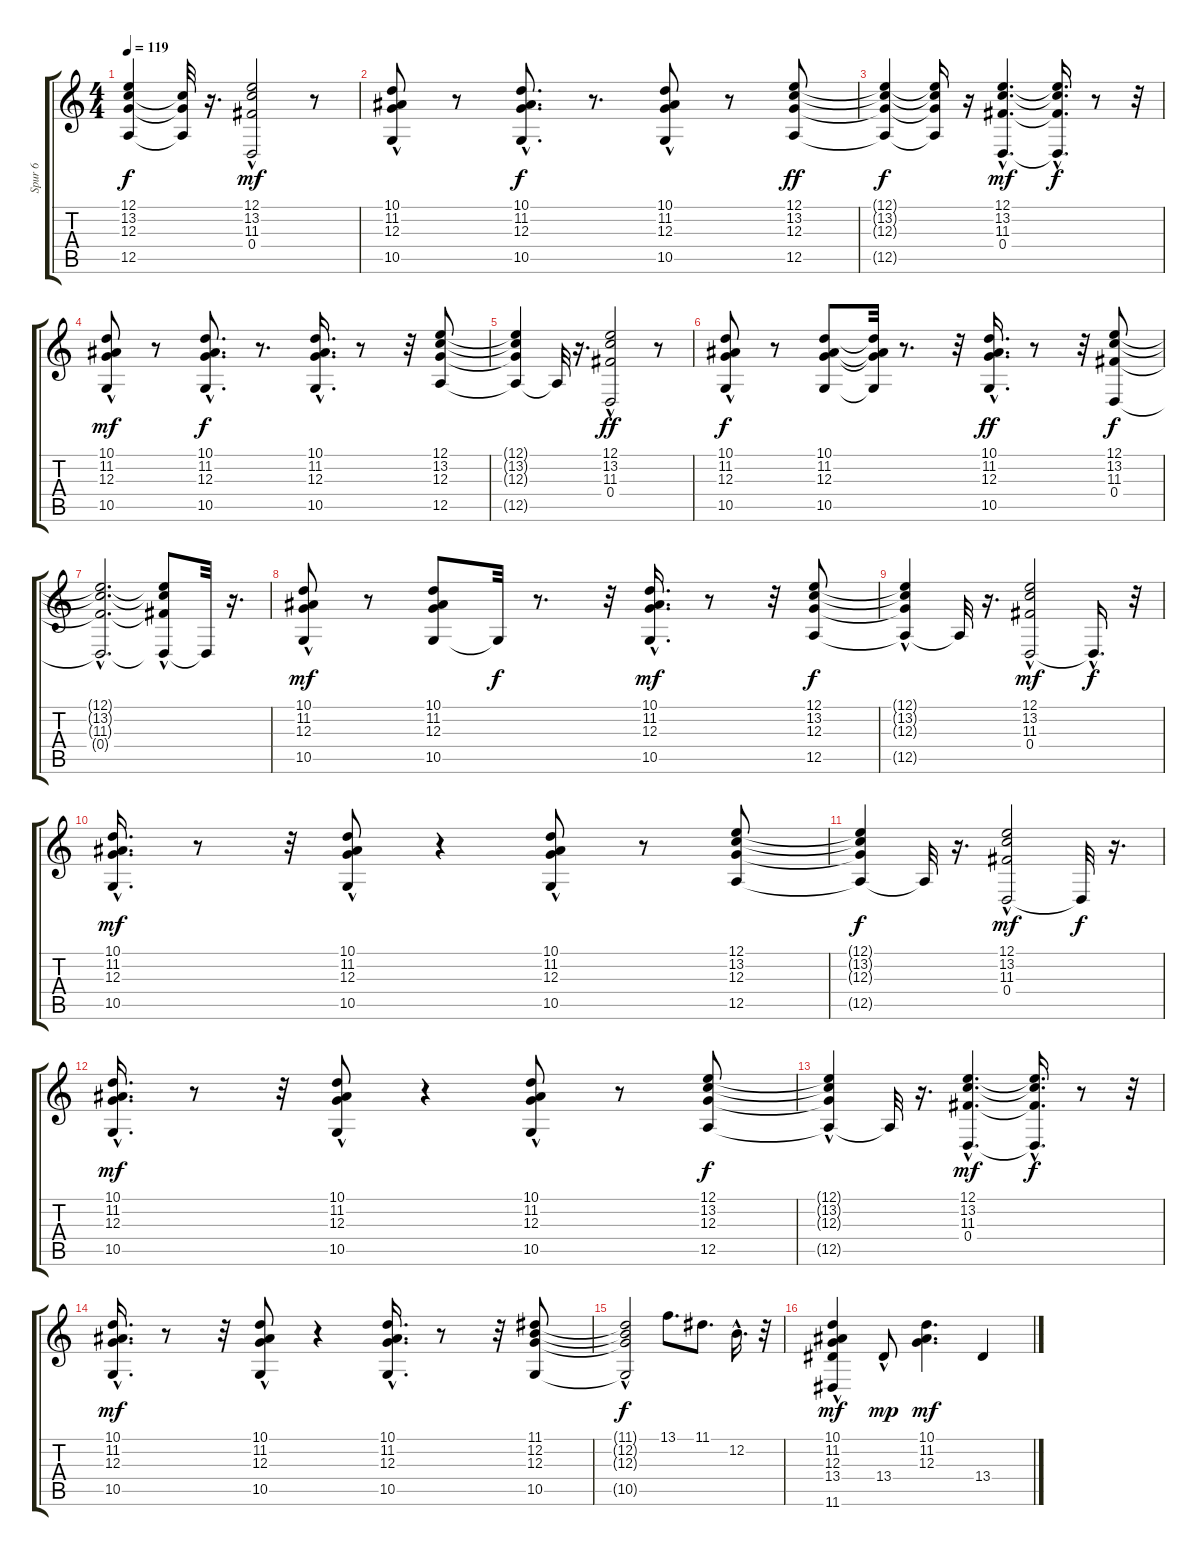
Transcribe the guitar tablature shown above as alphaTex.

\track ("Spur 6" "Spur 6") {instrument electricpiano1}
\staff {score tabs}
\tuning (E4 B3 G3 D3 A2 E2) {hide}
\ts (4 4)
\tempo 119
\clef g2
\ks c
(12.1{t} 13.2{t} 12.3{t} 12.5{t}).4{dy f} (13.2{t} 12.3{t} 12.5{t}).32 r.16{d} (12.1{hac} 13.2 11.3 0.4).2{dy mf} r.8 |
(10.1{hac} 11.2 12.3{hac} 10.5).8 r.8 (10.1{hac} 11.2{hac} 12.3{hac} 10.5{hac}).8{d dy f} r.8{d} (10.1 11.2 12.3{hac} 10.5).8 r.8 (12.1 13.2 12.3 12.5).8{dy ff} |
(12.1{t} 13.2{t} 12.3{t} 12.5{t}).4{dy f} (12.1{t} 13.2{t} 12.3{t} 12.5{t}).16 r.16 (12.1{hac} 13.2{hac} 11.3{hac} 0.4{hac}).4{d dy mf} (12.1{t} 13.2{t} 11.3{t} 0.4{hac t}).16{d dy f} r.8 r.32 |
(10.1{hac} 11.2{hac} 12.3{hac} 10.5).8{dy mf} r.8 (10.1{hac} 11.2{hac} 12.3{hac} 10.5{hac}).8{d dy f} r.8{d} (10.1{hac} 11.2{hac} 12.3{hac} 10.5{hac}).16{d} r.8 r.32 (12.1 13.2 12.3 12.5).8 |
(12.1{t} 13.2{t} 12.3{t} 12.5{t}).4 12.5{t}.32 r.16{d} (12.1{hac} 13.2{hac} 11.3 0.4).2{dy ff} r.8 |
(10.1{hac} 11.2{hac} 12.3{hac} 10.5).8{dy f} r.8 (10.1 11.2 12.3 10.5).8 (10.1{t} 11.2{t} 12.3{t} 10.5{t}).32 r.8{d} r.32 (10.1 11.2{hac} 12.3 10.5{hac}).16{d dy ff} r.8 r.32 (12.1 13.2 11.3 0.4).8{dy f} |
(12.1{hac t} 13.2{hac t} 11.3{hac t} 0.4{hac t}).2{d} (12.1{hac t} 13.2{t} 11.3{t} 0.4{t}).8 0.4{t}.32 r.16{d} |
(10.1{hac} 11.2 12.3{hac} 10.5).8{dy mf} r.8 (10.1 11.2 12.3 10.5).8 10.5{t}.32{dy f} r.8{d} r.32 (10.1 11.2 12.3 10.5{hac}).16{d dy mf} r.8 r.32 (12.1 13.2 12.3 12.5).8{dy f} |
(12.1{hac t} 13.2{t} 12.3{t} 12.5{t}).4 12.5{t}.32 r.16{d} (12.1{hac} 13.2 11.3 0.4).2{dy mf} 0.4{hac t}.16{d dy f} r.32 |
(10.1 11.2 12.3 10.5{hac}).16{d dy mf} r.8 r.32 (10.1 11.2{hac} 12.3 10.5).8 r.4 (10.1 11.2{hac} 12.3{hac} 10.5).8 r.8 (12.1 13.2 12.3 12.5).8 |
(12.1{t} 13.2{t} 12.3{t} 12.5{t}).4{dy f} 12.5{t}.32 r.16{d} (12.1{hac} 13.2{hac} 11.3{hac} 0.4).2{dy mf} 0.4{t}.32{dy f} r.16{d} |
(10.1 11.2 12.3 10.5{hac}).16{d dy mf} r.8 r.32 (10.1 11.2 12.3{hac} 10.5).8 r.4 (10.1{hac} 11.2{hac} 12.3{hac} 10.5).8 r.8 (12.1 13.2 12.3 12.5).8{dy f} |
(12.1{hac t} 13.2{t} 12.3{t} 12.5{t}).4 12.5{t}.32 r.16{d} (12.1{hac} 13.2{hac} 11.3{hac} 0.4{hac}).4{d dy mf} (12.1{t} 13.2{t} 11.3{t} 0.4{hac t}).16{d dy f} r.8 r.32 |
(10.1 11.2 12.3 10.5{hac}).16{d dy mf} r.8 r.32 (10.1{hac} 11.2{hac} 12.3{hac} 10.5).8 r.4 (10.1 11.2 12.3 10.5{hac}).16{d} r.8 r.32 (11.1 12.2 12.3 10.5).8 |
(11.1{hac t} 12.2{t} 12.3{hac t} 10.5{hac t}).2{dy f} 13.1.8{d} 11.1.8{d} 12.2{hac}.16{d} r.32 |
(10.1 11.2 12.3 13.4{hac} 11.6{hac}).4{dy mf} 13.4{hac}.8{dy mp} (10.1 11.2 12.3).4{d dy mf} 13.4.4
